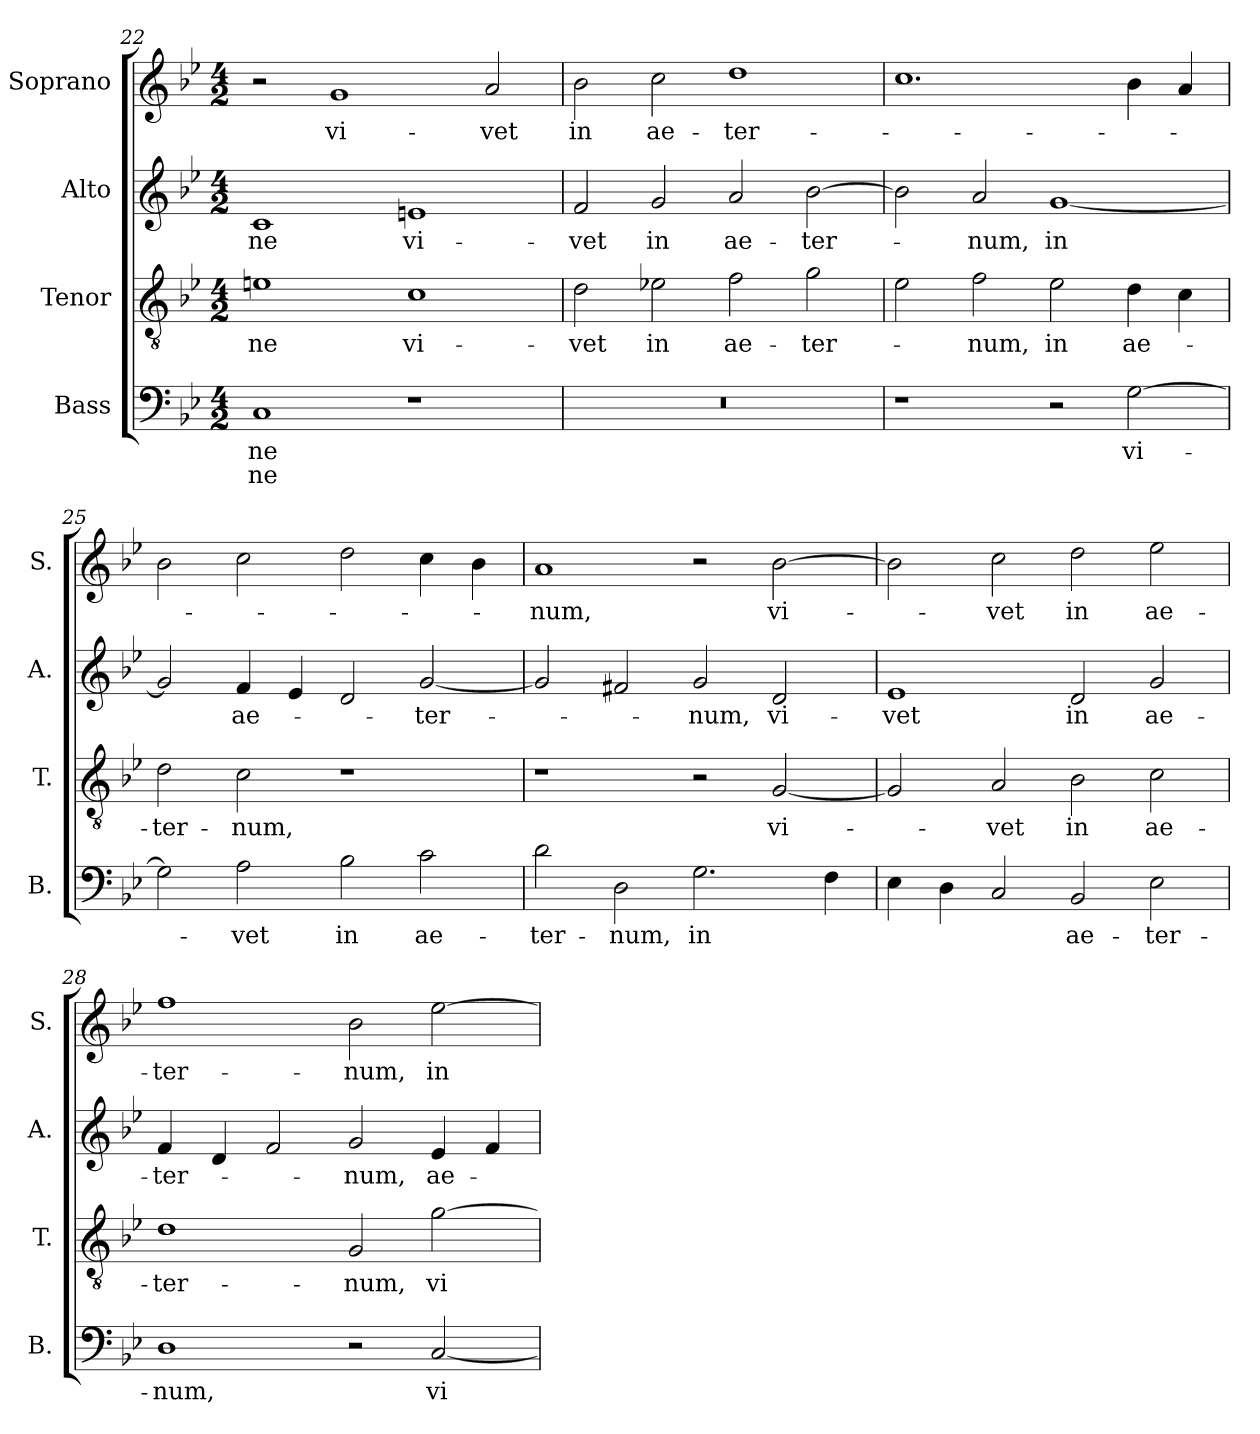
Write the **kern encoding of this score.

**kern	**text	**text	**kern	**text	**kern	**text	**kern	**text
*part4	*part4	*part4	*part3	*part3	*part2	*part2	*part1	*part1
*staff4	*staff4	*staff4	*staff3	*staff3	*staff2	*staff2	*staff1	*staff1
*I"Bass	*	*	*I"Tenor	*	*I"Alto	*	*I"Soprano	*
*I'B.	*	*	*I'T.	*	*I'A.	*	*I'S.	*
*clefF4	*	*	*clefGv2	*	*clefG2	*	*clefG2	*
*	*	*	*ITrd7c12	*	*	*	*	*
*k[b-e-]	*	*	*k[b-e-]	*	*k[b-e-]	*	*k[b-e-]	*
*B-:	*	*	*B-:	*	*B-:	*	*B-:	*
*M4/2	*	*	*M4/2	*	*M4/2	*	*M4/2	*
=22	=22	=22	=22	=22	=22	=22	=22	=22
!	!LO:LY:b:color=#000000	!LO:LY:b:color=#000000	!	!	!	!	!	!
!	!	!	!	!LO:LY:b:color=#000000	!	!	!	!
!	!	!	!	!	!	!LO:LY:b:color=#000000	!	!
1Ci	-ne	-ne	1Eni	-ne	1ci	-ne	2r	.
!	!	!	!	!	!	!	!	!LO:LY:b:color=#000000
.	.	.	.	.	.	.	1gi	vi-
!	!	!	!	!LO:LY:b:color=#000000	!	!	!	!
!	!	!	!	!	!	!LO:LY:b:color=#000000	!	!
1r	.	.	1Ci	vi-	1eni	vi-	.	.
!	!	!	!	!	!	!	!	!LO:LY:b:color=#000000
.	.	.	.	.	.	.	2ai/	-vet
=23	=23	=23	=23	=23	=23	=23	=23	=23
!LO:N:vis=1	!	!	!	!	!	!	!	!
!	!	!	!	!LO:LY:b:color=#000000	!	!	!	!
!	!	!	!	!	!	!LO:LY:b:color=#000000	!	!
!	!	!	!	!	!	!	!	!LO:LY:b:color=#000000
0r	.	.	2Di\	-vet	2fi/	-vet	2b-i\	in
!	!	!	!	!LO:LY:b:color=#000000	!	!	!	!
!	!	!	!	!	!	!LO:LY:b:color=#000000	!	!
!	!	!	!	!	!	!	!	!LO:LY:b:color=#000000
.	.	.	2E-Xi\	in	2gi/	in	2cci\	ae-
!	!	!	!	!LO:LY:b:color=#000000	!	!	!	!
!	!	!	!	!	!	!LO:LY:b:color=#000000	!	!
!	!	!	!	!	!	!	!	!LO:LY:b:color=#000000
.	.	.	2Fi\	ae-	2ai/	ae-	1ddi	-ter-
!	!	!	!	!LO:LY:b:color=#000000	!	!	!	!
!	!	!	!	!	!	!LO:LY:b:color=#000000	!	!
.	.	.	2Gi\	-ter-	[2b-i\	-ter-	.	.
=24	=24	=24	=24	=24	=24	=24	=24	=24
1r	.	.	2E-i\	.	2b-i\]	.	1.cci	.
!	!	!	!	!LO:LY:b:color=#000000	!	!	!	!
!	!	!	!	!	!	!LO:LY:b:color=#000000	!	!
.	.	.	2Fi\	-num,	2ai/	-num,	.	.
!	!	!	!	!LO:LY:b:color=#000000	!	!	!	!
!	!	!	!	!	!	!LO:LY:b:color=#000000	!	!
2r	.	.	2E-i\	in	[1gi	in	.	.
!	!LO:LY:b:color=#000000	!	!	!	!	!	!	!
!	!	!	!	!LO:LY:b:color=#000000	!	!	!	!
[2Gi\	vi-	.	4Di\	ae-	.	.	4b-i\	.
.	.	.	4Ci\	.	.	.	4ai/	.
!!LO:LB:g=z
=25	=25	=25	=25	=25	=25	=25	=25	=25
!	!	!	!	!LO:LY:b:color=#000000	!	!	!	!
2Gi\]	.	.	2Di\	-ter-	2gi/]	.	2b-i\	.
!	!LO:LY:b:color=#000000	!	!	!	!	!	!	!
!	!	!	!	!LO:LY:b:color=#000000	!	!	!	!
!	!	!	!	!	!	!LO:LY:b:color=#000000	!	!
2Ai\	-vet	.	2Ci\	-num,	4fi/	ae-	2cci\	.
.	.	.	.	.	4e-i/	.	.	.
!	!LO:LY:b:color=#000000	!	!	!	!	!	!	!
2B-i\	in	.	1r	.	2di/	.	2ddi\	.
!	!LO:LY:b:color=#000000	!	!	!	!	!	!	!
!	!	!	!	!	!	!LO:LY:b:color=#000000	!	!
2ci\	ae-	.	.	.	[2gi/	-ter-	4cci\	.
.	.	.	.	.	.	.	4b-i\	.
=26	=26	=26	=26	=26	=26	=26	=26	=26
!	!LO:LY:b:color=#000000	!	!	!	!	!	!	!
!	!	!	!	!	!	!	!	!LO:LY:b:color=#000000
2di\	-ter-	.	1r	.	2gi/]	.	1ai	-num,
!	!LO:LY:b:color=#000000	!	!	!	!	!	!	!
2Di\	-num,	.	.	.	2f#Xi/	.	.	.
!	!LO:LY:b:color=#000000	!	!	!	!	!	!	!
!	!	!	!	!	!	!LO:LY:b:color=#000000	!	!
2.Gi\	in	.	2r	.	2gi/	-num,	2r	.
!	!	!	!	!LO:LY:b:color=#000000	!	!	!	!
!	!	!	!	!	!	!LO:LY:b:color=#000000	!	!
!	!	!	!	!	!	!	!	!LO:LY:b:color=#000000
.	.	.	[2GGi/	vi-	2di/	vi-	[2b-i\	vi-
4Fi\	.	.	.	.	.	.	.	.
=27	=27	=27	=27	=27	=27	=27	=27	=27
!	!	!	!	!	!	!LO:LY:b:color=#000000	!	!
4E-i\	.	.	2GGi/]	.	1e-i	-vet	2b-i\]	.
4Di\	.	.	.	.	.	.	.	.
!	!	!	!	!LO:LY:b:color=#000000	!	!	!	!
!	!	!	!	!	!	!	!	!LO:LY:b:color=#000000
2Ci/	.	.	2AAi/	-vet	.	.	2cci\	-vet
!	!LO:LY:b:color=#000000	!	!	!	!	!	!	!
!	!	!	!	!LO:LY:b:color=#000000	!	!	!	!
!	!	!	!	!	!	!LO:LY:b:color=#000000	!	!
!	!	!	!	!	!	!	!	!LO:LY:b:color=#000000
2BB-i/	ae-	.	2BB-i\	in	2di/	in	2ddi\	in
!	!LO:LY:b:color=#000000	!	!	!	!	!	!	!
!	!	!	!	!LO:LY:b:color=#000000	!	!	!	!
!	!	!	!	!	!	!LO:LY:b:color=#000000	!	!
!	!	!	!	!	!	!	!	!LO:LY:b:color=#000000
2E-i\	-ter-	.	2Ci\	ae-	2gi/	ae-	2ee-i\	ae-
=28	=28	=28	=28	=28	=28	=28	=28	=28
!	!LO:LY:b:color=#000000	!	!	!	!	!	!	!
!	!	!	!	!LO:LY:b:color=#000000	!	!	!	!
!	!	!	!	!	!	!LO:LY:b:color=#000000	!	!
!	!	!	!	!	!	!	!	!LO:LY:b:color=#000000
1Di	-num,	.	1Di	-ter-	4fi/	-ter-	1ffi	-ter-
.	.	.	.	.	4di/	.	.	.
.	.	.	.	.	2fi/	.	.	.
!	!	!	!	!LO:LY:b:color=#000000	!	!	!	!
!	!	!	!	!	!	!LO:LY:b:color=#000000	!	!
!	!	!	!	!	!	!	!	!LO:LY:b:color=#000000
2r	.	.	2GGi/	-num,	2gi/	-num,	2b-i\	-num,
!	!LO:LY:b:color=#000000	!	!	!	!	!	!	!
!	!	!	!	!LO:LY:b:color=#000000	!	!	!	!
!	!	!	!	!	!	!LO:LY:b:color=#000000	!	!
!	!	!	!	!	!	!	!	!LO:LY:b:color=#000000
[2Ci/	vi-	.	[2Gi\	vi-	4e-i/	ae-	[2ee-i\	in
.	.	.	.	.	4fi/	.	.	.
=	=	=	=	=	=	=	=	=
*-	*-	*-	*-	*-	*-	*-	*-	*-
